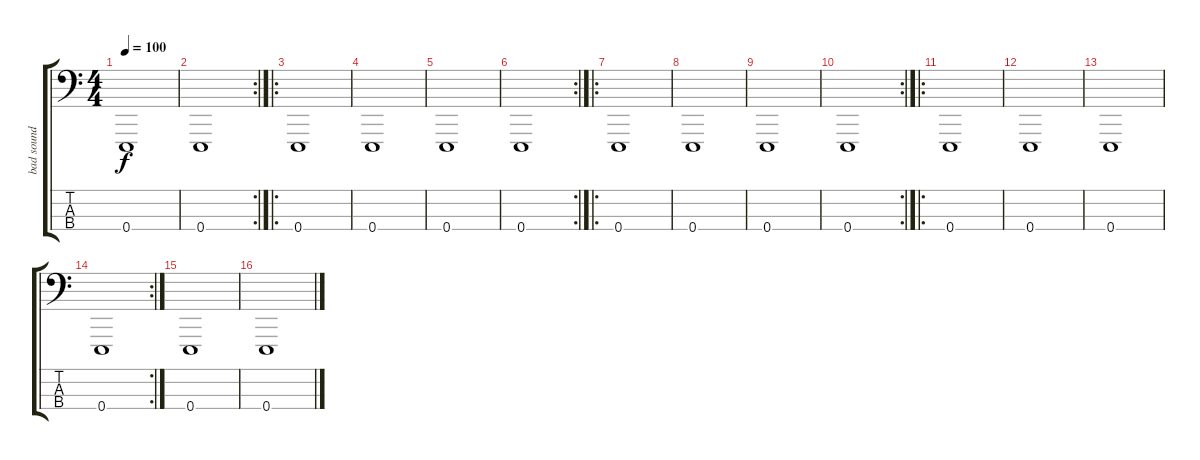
\track ("bad sound" "bad sound") {instrument seashore}
\staff {score tabs}
\tuning (G2 D2 A1 E1) {hide}
\ts (4 4)
\tempo 100
\clef f4
\ks c
0.4.1{dy f} |
\rc 2
0.4.1 |
\ro
0.4.1 |
0.4.1 |
0.4.1 |
\rc 2
0.4.1 |
\ro
0.4.1 |
0.4.1 |
0.4.1 |
\rc 2
0.4.1 |
\ro
0.4.1 |
0.4.1 |
0.4.1 |
\rc 2
0.4.1 |
0.4.1 |
0.4.1
